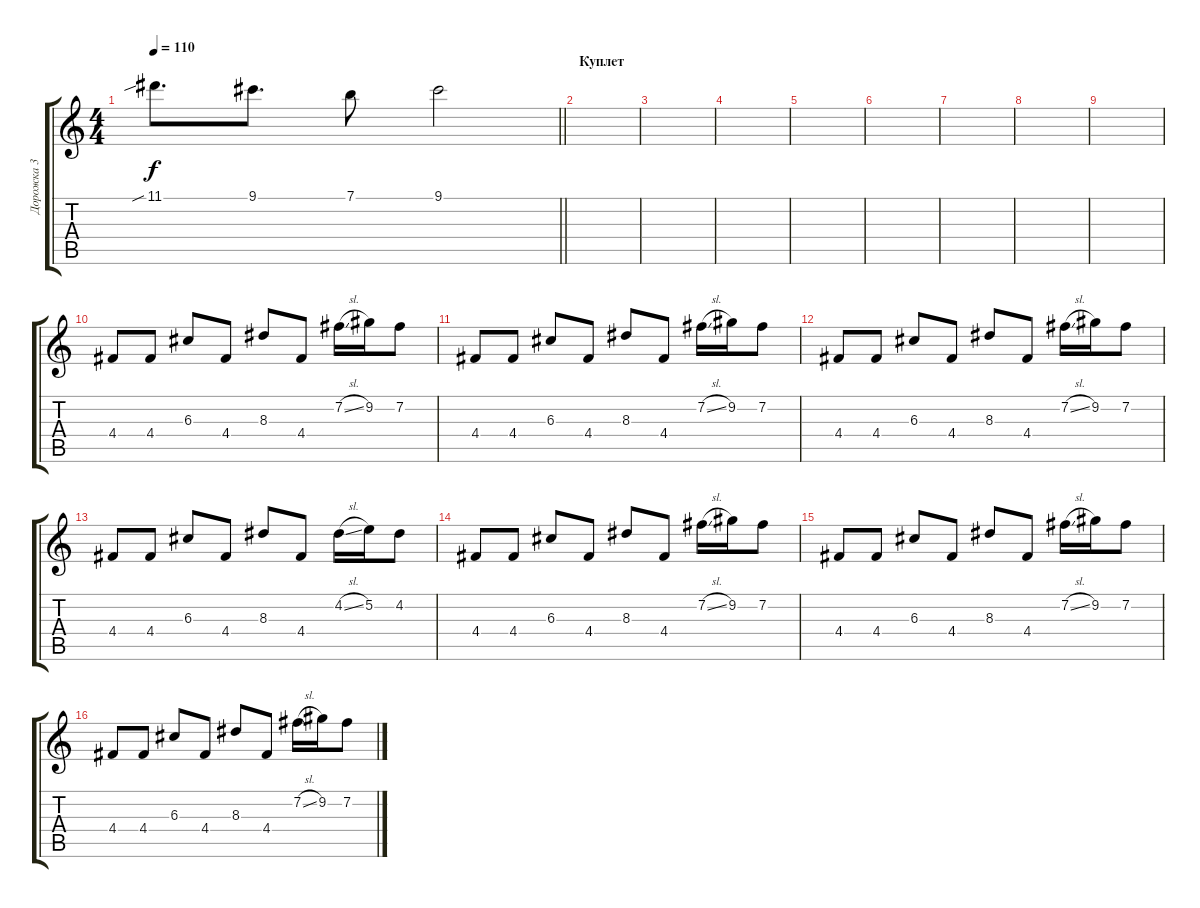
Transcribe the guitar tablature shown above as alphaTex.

\track ("Дорожка 3" "Дорожка 3") {instrument distortionguitar}
\staff {score tabs}
\tuning (E4 B3 G3 D3 A2 E2) {hide}
\ts (4 4)
\tempo 110
\clef g2
\barLineRight lightlight
\ks c
11.1{sib}.8{d dy f} 9.1.8{d} 7.1.8 9.1.2 |
\section ("" "Куплет")
|
|
|
|
|
|
|
|
4.4.8 4.4.8 6.3.8 4.4.8 8.3.8 4.4.8 7.2{sl}.16 9.2.16 7.2.8 |
4.4.8 4.4.8 6.3.8 4.4.8 8.3.8 4.4.8 7.2{sl}.16 9.2.16 7.2.8 |
4.4.8 4.4.8 6.3.8 4.4.8 8.3.8 4.4.8 7.2{sl}.16 9.2.16 7.2.8 |
4.4.8 4.4.8 6.3.8 4.4.8 8.3.8 4.4.8 4.2{sl}.16 5.2.16 4.2.8 |
4.4.8 4.4.8 6.3.8 4.4.8 8.3.8 4.4.8 7.2{sl}.16 9.2.16 7.2.8 |
4.4.8 4.4.8 6.3.8 4.4.8 8.3.8 4.4.8 7.2{sl}.16 9.2.16 7.2.8 |
4.4.8 4.4.8 6.3.8 4.4.8 8.3.8 4.4.8 7.2{sl}.16 9.2.16 7.2.8
